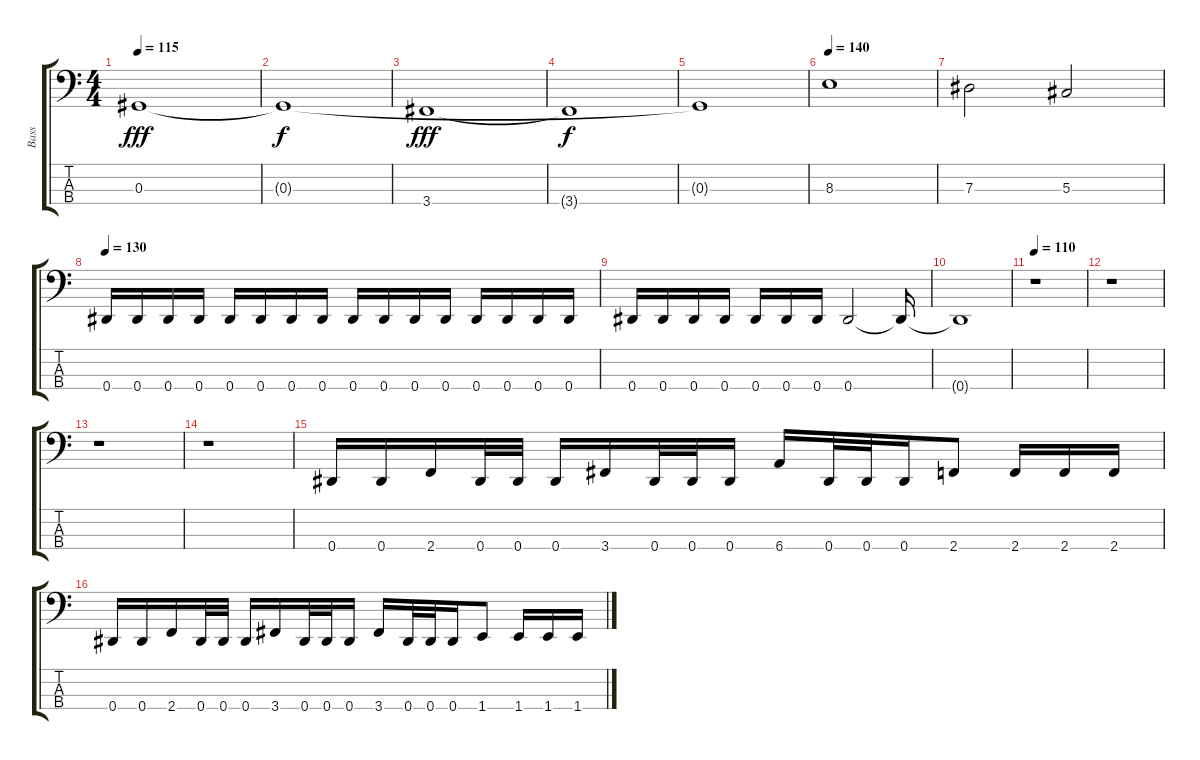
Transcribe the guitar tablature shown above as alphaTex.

\track ("Bass" "Bass") {instrument electricbasspick}
\staff {score tabs}
\tuning (Gb2 Db2 Ab1 Eb1) {hide}
\ts (4 4)
\tempo 115
\clef f4
\ks c
0.3.1{dy fff} |
0.3{t}.1{dy f} |
3.4.1{dy fff} |
3.4{t}.1{dy f} |
0.3{t}.1 |
\tempo 140
8.3.1 |
7.3.2 5.3.2 |
\tempo 130
0.4.16 0.4.16 0.4.16 0.4.16 0.4.16 0.4.16 0.4.16 0.4.16 0.4.16 0.4.16 0.4.16 0.4.16 0.4.16 0.4.16 0.4.16 0.4.16 |
0.4.16 0.4.16 0.4.16 0.4.16 0.4.16 0.4.16 0.4.16 0.4.2 0.4{t}.16 |
0.4{t}.1 |
\tempo 110
r.1 |
r.1 |
r.1 |
r.1 |
0.4.16 0.4.16 2.4.16 0.4.32 0.4.32 0.4.16 3.4.16 0.4.32 0.4.32 0.4.16 6.4.16 0.4.32 0.4.32 0.4.16 2.4.8 2.4.16 2.4.16 2.4.16 |
0.4.16 0.4.16 2.4.16 0.4.32 0.4.32 0.4.16 3.4.16 0.4.32 0.4.32 0.4.16 3.4.16 0.4.32 0.4.32 0.4.16 1.4.8 1.4.16 1.4.16 1.4.16
